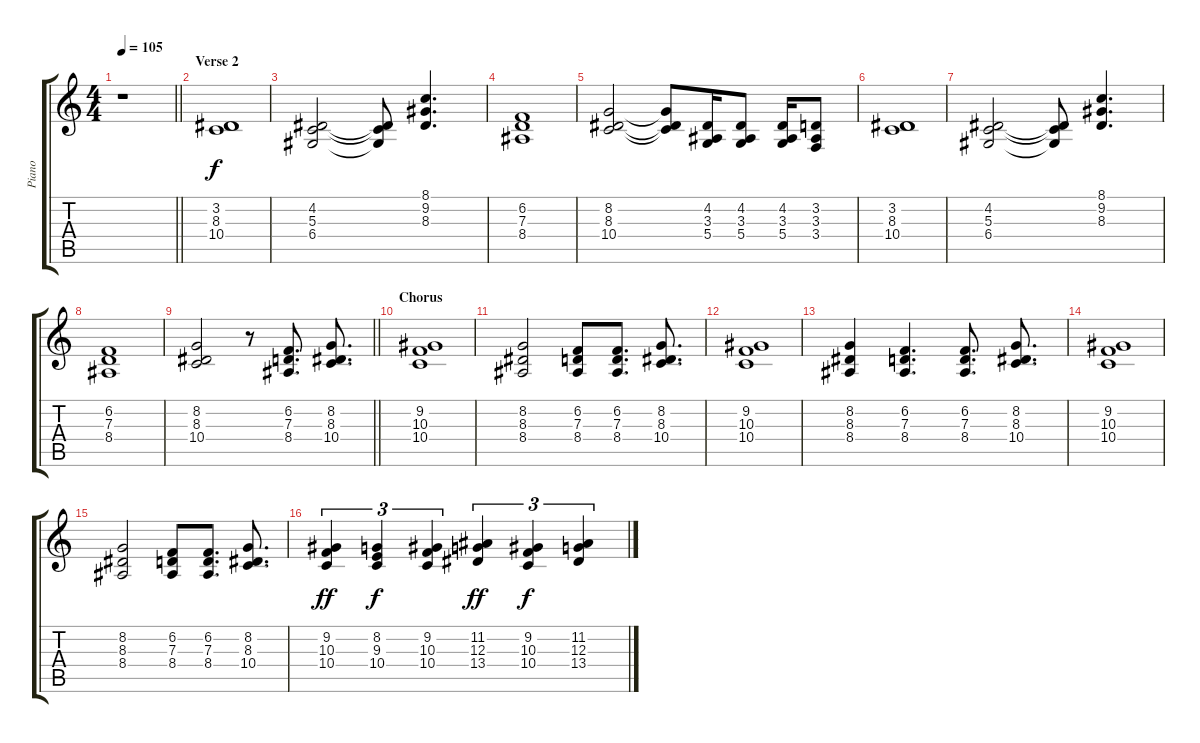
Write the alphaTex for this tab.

\track ("Piano" "Piano") {instrument acousticgrandpiano}
\staff {score tabs}
\tuning (E4 B3 G3 D3 A2 E2) {hide}
\ts (4 4)
\tempo 105
\clef g2
\barLineRight lightlight
\ks c
r.1{dy ff} |
\section ("" "Verse 2")
(3.2 8.3 10.4).1{dy f} |
(4.2 5.3 6.4).2 (4.2{t} 5.3{t} 6.4{t}).8 (8.1 9.2 8.3).4{d} |
(6.2 7.3 8.4).1 |
(8.2 8.3 10.4).2 (8.2{t} 8.3{t} 10.4{t}).8 (4.2 3.3 5.4).16 (4.2 3.3 5.4).8 (4.2 3.3 5.4).16 (3.2 3.3 3.4).8 |
(3.2 8.3 10.4).1 |
(4.2 5.3 6.4).2 (4.2{t} 5.3{t} 6.4{t}).8 (8.1 9.2 8.3).4{d} |
(6.2 7.3 8.4).1 |
\barLineRight lightlight
(8.2 8.3 10.4).2 r.8 (6.2 7.3 8.4).8{d} (8.2 8.3 10.4).8{d} |
\section ("" "Chorus")
(9.2 10.3 10.4).1 |
(8.2 8.3 8.4).2 (6.2 7.3 8.4).8 (6.2 7.3 8.4).8{d} (8.2 8.3 10.4).8{d} |
(9.2 10.3 10.4).1 |
(8.2 8.3 8.4).4 (6.2 7.3 8.4).4{d} (6.2 7.3 8.4).8{d} (8.2 8.3 10.4).8{d} |
(9.2 10.3 10.4).1 |
(8.2 8.3 8.4).2 (6.2 7.3 8.4).8 (6.2 7.3 8.4).8{d} (8.2 8.3 10.4).8{d} |
(9.2 10.3 10.4).4{tu (3 2) dy ff} (8.2 9.3 10.4).4{tu (3 2) dy f} (9.2 10.3 10.4).4{tu (3 2)} (11.2 12.3 13.4).4{tu (3 2) dy ff} (9.2 10.3 10.4).4{tu (3 2) dy f} (11.2 12.3 13.4).4{tu (3 2)}
